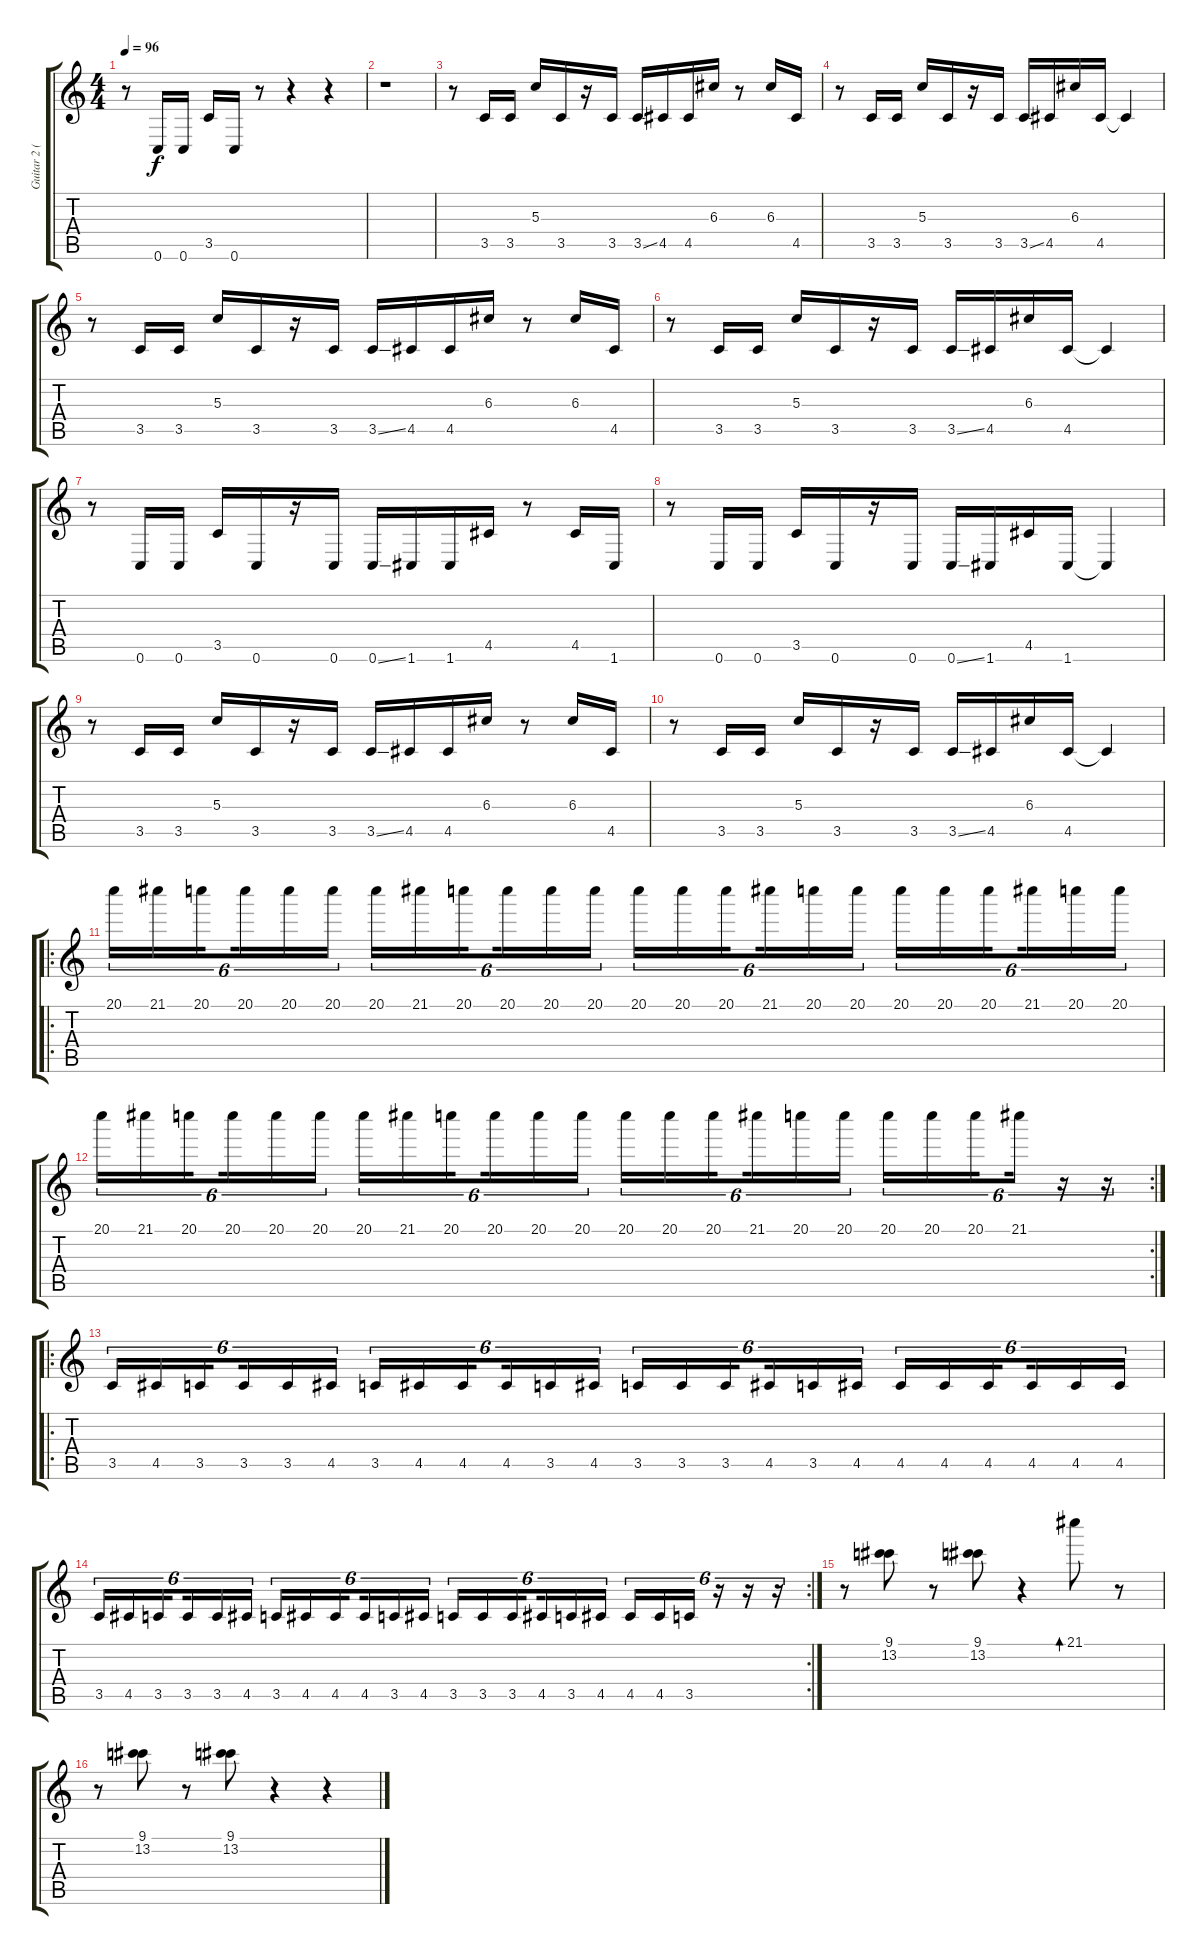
\track ("Guitar 2 (Background)" "Guitar 2 (") {instrument electricguitarclean}
\staff {score tabs}
\tuning (E4 B3 G3 D3 A2 C2) {hide}
\ts (4 4)
\tempo 96
\clef g2
\ks c
r.8{dy f} 0.6.16 0.6.16 3.5.16 0.6.16 r.8 r.4 r.4 |
r.1 |
r.8 3.5.16 3.5.16 5.3.16 3.5.16 r.16 3.5.16 3.5{ss}.16 4.5.16 4.5.16 6.3.16 r.8 6.3.16 4.5.16 |
r.8 3.5.16 3.5.16 5.3.16 3.5.16 r.16 3.5.16 3.5{ss}.16 4.5.16 6.3.16 4.5.16 4.5{t}.4 |
r.8 3.5.16 3.5.16 5.3.16 3.5.16 r.16 3.5.16 3.5{ss}.16 4.5.16 4.5.16 6.3.16 r.8 6.3.16 4.5.16 |
r.8 3.5.16 3.5.16 5.3.16 3.5.16 r.16 3.5.16 3.5{ss}.16 4.5.16 6.3.16 4.5.16 4.5{t}.4 |
r.8 0.6.16 0.6.16 3.5.16 0.6.16 r.16 0.6.16 0.6{ss}.16 1.6.16 1.6.16 4.5.16 r.8 4.5.16 1.6.16 |
r.8 0.6.16 0.6.16 3.5.16 0.6.16 r.16 0.6.16 0.6{ss}.16 1.6.16 4.5.16 1.6.16 1.6{t}.4 |
r.8 3.5.16 3.5.16 5.3.16 3.5.16 r.16 3.5.16 3.5{ss}.16 4.5.16 4.5.16 6.3.16 r.8 6.3.16 4.5.16 |
r.8 3.5.16 3.5.16 5.3.16 3.5.16 r.16 3.5.16 3.5{ss}.16 4.5.16 6.3.16 4.5.16 4.5{t}.4 |
\ro
20.1.16{tu (6 4)} 21.1.16{tu (6 4)} 20.1.16{tu (6 4) beam splitsecondary} 20.1.16{tu (6 4)} 20.1.16{tu (6 4)} 20.1.16{tu (6 4)} 20.1.16{tu (6 4)} 21.1.16{tu (6 4)} 20.1.16{tu (6 4) beam splitsecondary} 20.1.16{tu (6 4)} 20.1.16{tu (6 4)} 20.1.16{tu (6 4)} 20.1.16{tu (6 4)} 20.1.16{tu (6 4)} 20.1.16{tu (6 4) beam splitsecondary} 21.1.16{tu (6 4)} 20.1.16{tu (6 4)} 20.1.16{tu (6 4)} 20.1.16{tu (6 4)} 20.1.16{tu (6 4)} 20.1.16{tu (6 4) beam splitsecondary} 21.1.16{tu (6 4)} 20.1.16{tu (6 4)} 20.1.16{tu (6 4)} |
\rc 2
20.1.16{tu (6 4)} 21.1.16{tu (6 4)} 20.1.16{tu (6 4) beam splitsecondary} 20.1.16{tu (6 4)} 20.1.16{tu (6 4)} 20.1.16{tu (6 4)} 20.1.16{tu (6 4)} 21.1.16{tu (6 4)} 20.1.16{tu (6 4) beam splitsecondary} 20.1.16{tu (6 4)} 20.1.16{tu (6 4)} 20.1.16{tu (6 4)} 20.1.16{tu (6 4)} 20.1.16{tu (6 4)} 20.1.16{tu (6 4) beam splitsecondary} 21.1.16{tu (6 4)} 20.1.16{tu (6 4)} 20.1.16{tu (6 4)} 20.1.16{tu (6 4)} 20.1.16{tu (6 4)} 20.1.16{tu (6 4) beam splitsecondary} 21.1.16{tu (6 4)} r.16{tu (6 4)} r.16{tu (6 4)} |
\ro
3.5.16{tu (6 4)} 4.5.16{tu (6 4)} 3.5.16{tu (6 4) beam splitsecondary} 3.5.16{tu (6 4)} 3.5.16{tu (6 4)} 4.5.16{tu (6 4)} 3.5.16{tu (6 4)} 4.5.16{tu (6 4)} 4.5.16{tu (6 4) beam splitsecondary} 4.5.16{tu (6 4)} 3.5.16{tu (6 4)} 4.5.16{tu (6 4)} 3.5.16{tu (6 4)} 3.5.16{tu (6 4)} 3.5.16{tu (6 4) beam splitsecondary} 4.5.16{tu (6 4)} 3.5.16{tu (6 4)} 4.5.16{tu (6 4)} 4.5.16{tu (6 4)} 4.5.16{tu (6 4)} 4.5.16{tu (6 4) beam splitsecondary} 4.5.16{tu (6 4)} 4.5.16{tu (6 4)} 4.5.16{tu (6 4)} |
\rc 2
3.5.16{tu (6 4)} 4.5.16{tu (6 4)} 3.5.16{tu (6 4) beam splitsecondary} 3.5.16{tu (6 4)} 3.5.16{tu (6 4)} 4.5.16{tu (6 4)} 3.5.16{tu (6 4)} 4.5.16{tu (6 4)} 4.5.16{tu (6 4) beam splitsecondary} 4.5.16{tu (6 4)} 3.5.16{tu (6 4)} 4.5.16{tu (6 4)} 3.5.16{tu (6 4)} 3.5.16{tu (6 4)} 3.5.16{tu (6 4) beam splitsecondary} 4.5.16{tu (6 4)} 3.5.16{tu (6 4)} 4.5.16{tu (6 4)} 4.5.16{tu (6 4)} 4.5.16{tu (6 4)} 3.5.16{tu (6 4)} r.16{tu (6 4)} r.16{tu (6 4)} r.16{tu (6 4)} |
r.8 (9.1 13.2).8 r.8 (9.1 13.2).8 r.4 21.1.8{bd 240} r.8 |
r.8 (9.1 13.2).8 r.8 (9.1 13.2).8 r.4 r.4
